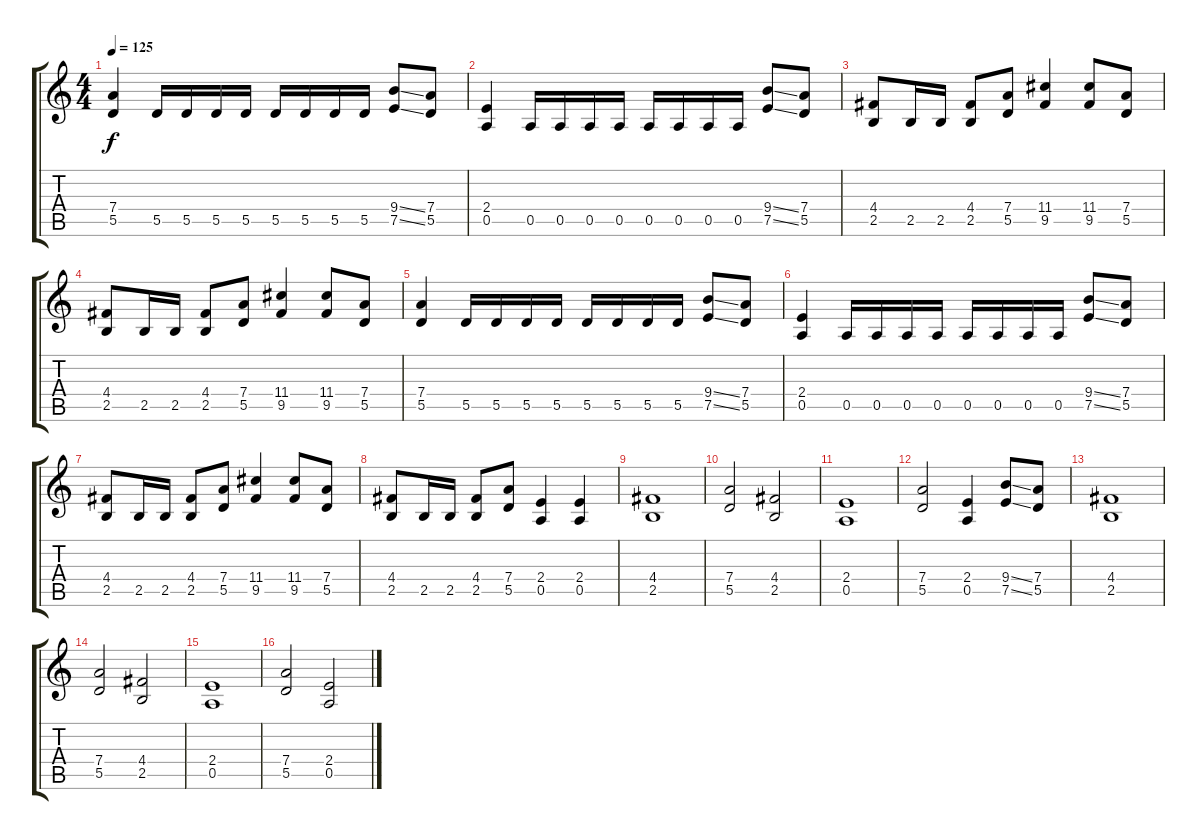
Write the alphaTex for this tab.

\track "" {instrument overdrivenguitar}
\staff {score tabs}
\tuning (E4 B3 G3 D3 A2 E2) {hide}
\ts (4 4)
\tempo 125
\clef g2
\ks c
(7.4 5.5).4{dy f} 5.5.16 5.5.16 5.5.16 5.5.16 5.5.16 5.5.16 5.5.16 5.5.16 (9.4{ss} 7.5{ss}).8 (7.4 5.5).8 |
(2.4 0.5).4 0.5.16 0.5.16 0.5.16 0.5.16 0.5.16 0.5.16 0.5.16 0.5.16 (9.4{ss} 7.5{ss}).8 (7.4 5.5).8 |
(4.4 2.5).8 2.5.16 2.5.16 (4.4 2.5).8 (7.4 5.5).8 (11.4 9.5).4 (11.4 9.5).8 (7.4 5.5).8 |
(4.4 2.5).8 2.5.16 2.5.16 (4.4 2.5).8 (7.4 5.5).8 (11.4 9.5).4 (11.4 9.5).8 (7.4 5.5).8 |
(7.4 5.5).4 5.5.16 5.5.16 5.5.16 5.5.16 5.5.16 5.5.16 5.5.16 5.5.16 (9.4{ss} 7.5{ss}).8 (7.4 5.5).8 |
(2.4 0.5).4 0.5.16 0.5.16 0.5.16 0.5.16 0.5.16 0.5.16 0.5.16 0.5.16 (9.4{ss} 7.5{ss}).8 (7.4 5.5).8 |
(4.4 2.5).8 2.5.16 2.5.16 (4.4 2.5).8 (7.4 5.5).8 (11.4 9.5).4 (11.4 9.5).8 (7.4 5.5).8 |
(4.4 2.5).8 2.5.16 2.5.16 (4.4 2.5).8 (7.4 5.5).8 (2.4 0.5).4 (2.4 0.5).4 |
(4.4 2.5).1 |
(7.4 5.5).2 (4.4 2.5).2 |
(2.4 0.5).1 |
(7.4 5.5).2 (2.4 0.5).4 (9.4{ss} 7.5{ss}).8 (7.4 5.5).8 |
(4.4 2.5).1 |
(7.4 5.5).2 (4.4 2.5).2 |
(2.4 0.5).1 |
(7.4 5.5).2 (2.4 0.5).2
